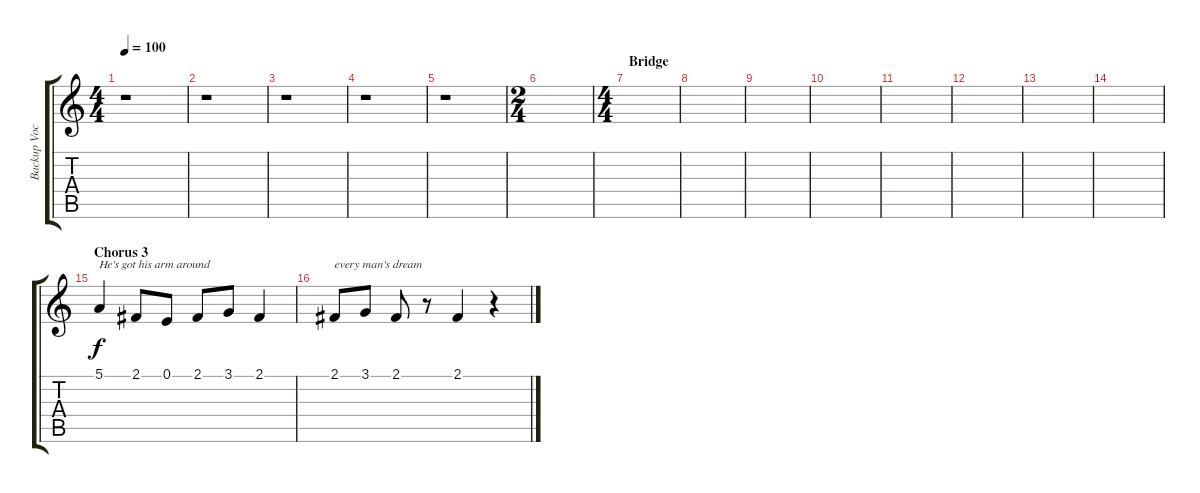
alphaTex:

\track ("Backup Vocals" "Backup Voc") {instrument sopranosax}
\staff {score tabs}
\tuning (E4 B3 G3 D3 A2 E2) {hide}
\ts (4 4)
\tempo 100
\clef g2
\ks c
r.1{dy f} |
r.1 |
r.1 |
r.1 |
r.1 |
\ts (2 4)
|
\ts (4 4)
\section ("" "Bridge")
|
|
|
|
|
|
|
|
\section ("" "Chorus 3")
5.1.4{txt "He's got his arm around" volume 12} 2.1.8 0.1.8 2.1.8 3.1.8 2.1.4 |
2.1.8{txt "every man's dream"} 3.1.8 2.1.8 r.8 2.1.4 r.4
